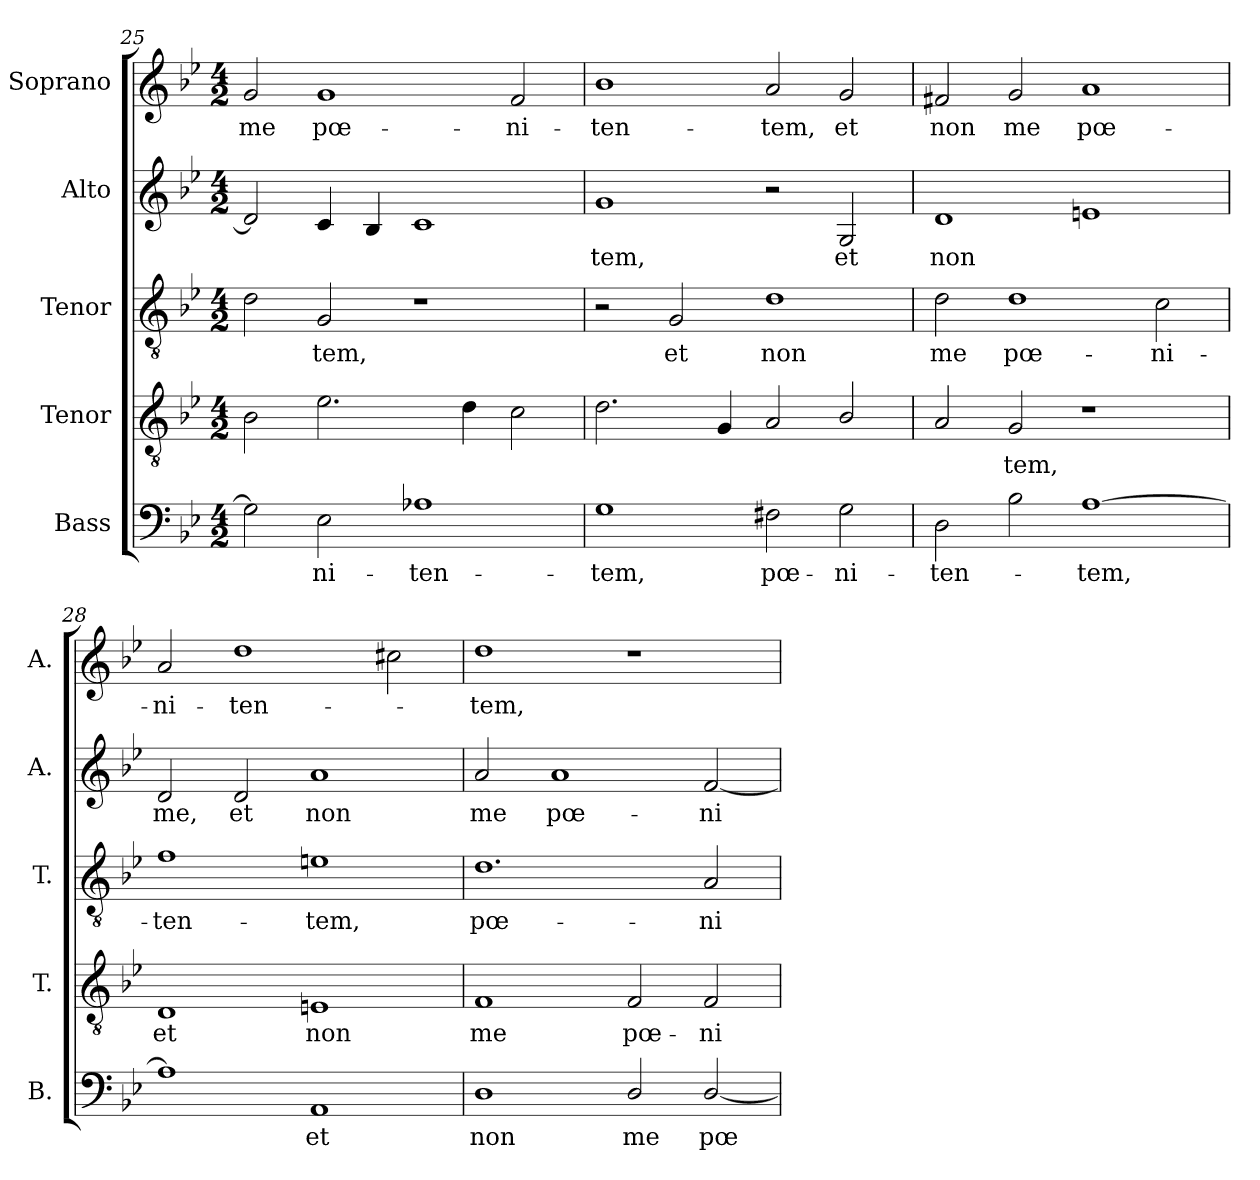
**kern	**text	**kern	**text	**kern	**text	**kern	**text	**kern	**text
*part5	*part5	*part4	*part4	*part3	*part3	*part2	*part2	*part1	*part1
*staff5	*staff5	*staff4	*staff4	*staff3	*staff3	*staff2	*staff2	*staff1	*staff1
*I"Bass	*	*I"Tenor	*	*I"Tenor	*	*I"Alto	*	*I"Soprano	*
*I'B.	*	*I'T.	*	*I'T.	*	*I'A.	*	*I'A.	*
!!LO:LB:g=z
*clefF4	*	*clefGv2	*	*clefGv2	*	*clefG2	*	*clefG2	*
*	*	*ITrd7c12	*	*ITrd7c12	*	*	*	*	*
*k[b-e-]	*	*k[b-e-]	*	*k[b-e-]	*	*k[b-e-]	*	*k[b-e-]	*
*B-:	*	*B-:	*	*B-:	*	*B-:	*	*B-:	*
*M4/2	*	*M4/2	*	*M4/2	*	*M4/2	*	*M4/2	*
=25	=25	=25	=25	=25	=25	=25	=25	=25	=25
!	!	!	!	!	!	!	!	!	!LO:LY:b:color=#000000
2Gi\]	.	2BB-i\	.	2Di\	.	2di/]	.	2gi/	me
!	!LO:LY:b:color=#000000	!	!	!	!	!	!	!	!
!	!	!	!	!	!LO:LY:b:color=#000000	!	!	!	!
!	!	!	!	!	!	!	!	!	!LO:LY:b:color=#000000
2E-i\	-ni-	2.E-i\	.	2GGi/	-tem,	4ci/	.	1gi	pœ-
.	.	.	.	.	.	4B-i/	.	.	.
!	!LO:LY:b:color=#000000	!	!	!	!	!	!	!	!
1A-Xi	-ten-	.	.	1r	.	1ci	.	.	.
.	.	4Di\	.	.	.	.	.	.	.
!	!	!	!	!	!	!	!	!	!LO:LY:b:color=#000000
.	.	2Ci\	.	.	.	.	.	2fi/	-ni-
=26	=26	=26	=26	=26	=26	=26	=26	=26	=26
!	!LO:LY:b:color=#000000	!	!	!	!	!	!	!	!
!	!	!	!	!	!	!	!LO:LY:b:color=#000000	!	!
!	!	!	!	!	!	!	!	!	!LO:LY:b:color=#000000
1Gi	-tem,	2.Di\	.	2r	.	1gi	-tem,	1b-i	-ten-
!	!	!	!	!	!LO:LY:b:color=#000000	!	!	!	!
.	.	.	.	2GGi/	et	.	.	.	.
.	.	4GGi/	.	.	.	.	.	.	.
!	!LO:LY:b:color=#000000	!	!	!	!	!	!	!	!
!	!	!	!	!	!LO:LY:b:color=#000000	!	!	!	!
!	!	!	!	!	!	!	!	!	!LO:LY:b:color=#000000
2F#Xi\	pœ-	2AAi/	.	1Di	non	2r	.	2ai/	-tem,
!	!LO:LY:b:color=#000000	!	!	!	!	!	!	!	!
!	!	!	!	!	!	!	!LO:LY:b:color=#000000	!	!
!	!	!	!	!	!	!	!	!	!LO:LY:b:color=#000000
2Gi\	-ni-	2BB-i/	.	.	.	2Gi/	et	2gi/	et
=27	=27	=27	=27	=27	=27	=27	=27	=27	=27
!	!LO:LY:b:color=#000000	!	!	!	!	!	!	!	!
!	!	!	!	!	!LO:LY:b:color=#000000	!	!	!	!
!	!	!	!	!	!	!	!LO:LY:b:color=#000000	!	!
!	!	!	!	!	!	!	!	!	!LO:LY:b:color=#000000
2Di\	-ten-	2AAi/	.	2Di\	me	1di	non	2f#Xi/	non
!	!	!	!LO:LY:b:color=#000000	!	!	!	!	!	!
!	!	!	!	!	!LO:LY:b:color=#000000	!	!	!	!
!	!	!	!	!	!	!	!	!	!LO:LY:b:color=#000000
2B-i\	.	2GGi/	-tem,	1Di	pœ-	.	.	2gi/	me
!	!LO:LY:b:color=#000000	!	!	!	!	!	!	!	!
!	!	!	!	!	!	!	!	!	!LO:LY:b:color=#000000
[1Ai	-tem,	1r	.	.	.	1eni	.	1ai	pœ-
!	!	!	!	!	!LO:LY:b:color=#000000	!	!	!	!
.	.	.	.	2Ci\	-ni-	.	.	.	.
=28	=28	=28	=28	=28	=28	=28	=28	=28	=28
!	!	!	!LO:LY:b:color=#000000	!	!	!	!	!	!
!	!	!	!	!	!LO:LY:b:color=#000000	!	!	!	!
!	!	!	!	!	!	!	!LO:LY:b:color=#000000	!	!
!	!	!	!	!	!	!	!	!	!LO:LY:b:color=#000000
1Ai]	.	1DDi	et	1Fi	-ten-	2di/	me,	2ai/	-ni-
!	!	!	!	!	!	!	!LO:LY:b:color=#000000	!	!
!	!	!	!	!	!	!	!	!	!LO:LY:b:color=#000000
.	.	.	.	.	.	2di/	et	1ddi	-ten-
!	!LO:LY:b:color=#000000	!	!	!	!	!	!	!	!
!	!	!	!LO:LY:b:color=#000000	!	!	!	!	!	!
!	!	!	!	!	!LO:LY:b:color=#000000	!	!	!	!
!	!	!	!	!	!	!	!LO:LY:b:color=#000000	!	!
1AAi	et	1EEni	non	1Eni	-tem,	1ai	non	.	.
.	.	.	.	.	.	.	.	2cc#Xi\	.
=29	=29	=29	=29	=29	=29	=29	=29	=29	=29
!	!LO:LY:b:color=#000000	!	!	!	!	!	!	!	!
!	!	!	!LO:LY:b:color=#000000	!	!	!	!	!	!
!	!	!	!	!	!LO:LY:b:color=#000000	!	!	!	!
!	!	!	!	!	!	!	!LO:LY:b:color=#000000	!	!
!	!	!	!	!	!	!	!	!	!LO:LY:b:color=#000000
1Di	non	1FFi	me	1.Di	pœ-	2ai/	me	1ddi	-tem,
!	!	!	!	!	!	!	!LO:LY:b:color=#000000	!	!
.	.	.	.	.	.	1ai	pœ-	.	.
!	!LO:LY:b:color=#000000	!	!	!	!	!	!	!	!
!	!	!	!LO:LY:b:color=#000000	!	!	!	!	!	!
2Di/	me	2FFi/	pœ-	.	.	.	.	1r	.
!	!LO:LY:b:color=#000000	!	!	!	!	!	!	!	!
!	!	!	!LO:LY:b:color=#000000	!	!	!	!	!	!
!	!	!	!	!	!LO:LY:b:color=#000000	!	!	!	!
!	!	!	!	!	!	!	!LO:LY:b:color=#000000	!	!
[2Di/	pœ-	2FFi/	-ni-	2AAi/	-ni-	[2fi/	-ni-	.	.
=	=	=	=	=	=	=	=	=	=
*-	*-	*-	*-	*-	*-	*-	*-	*-	*-
